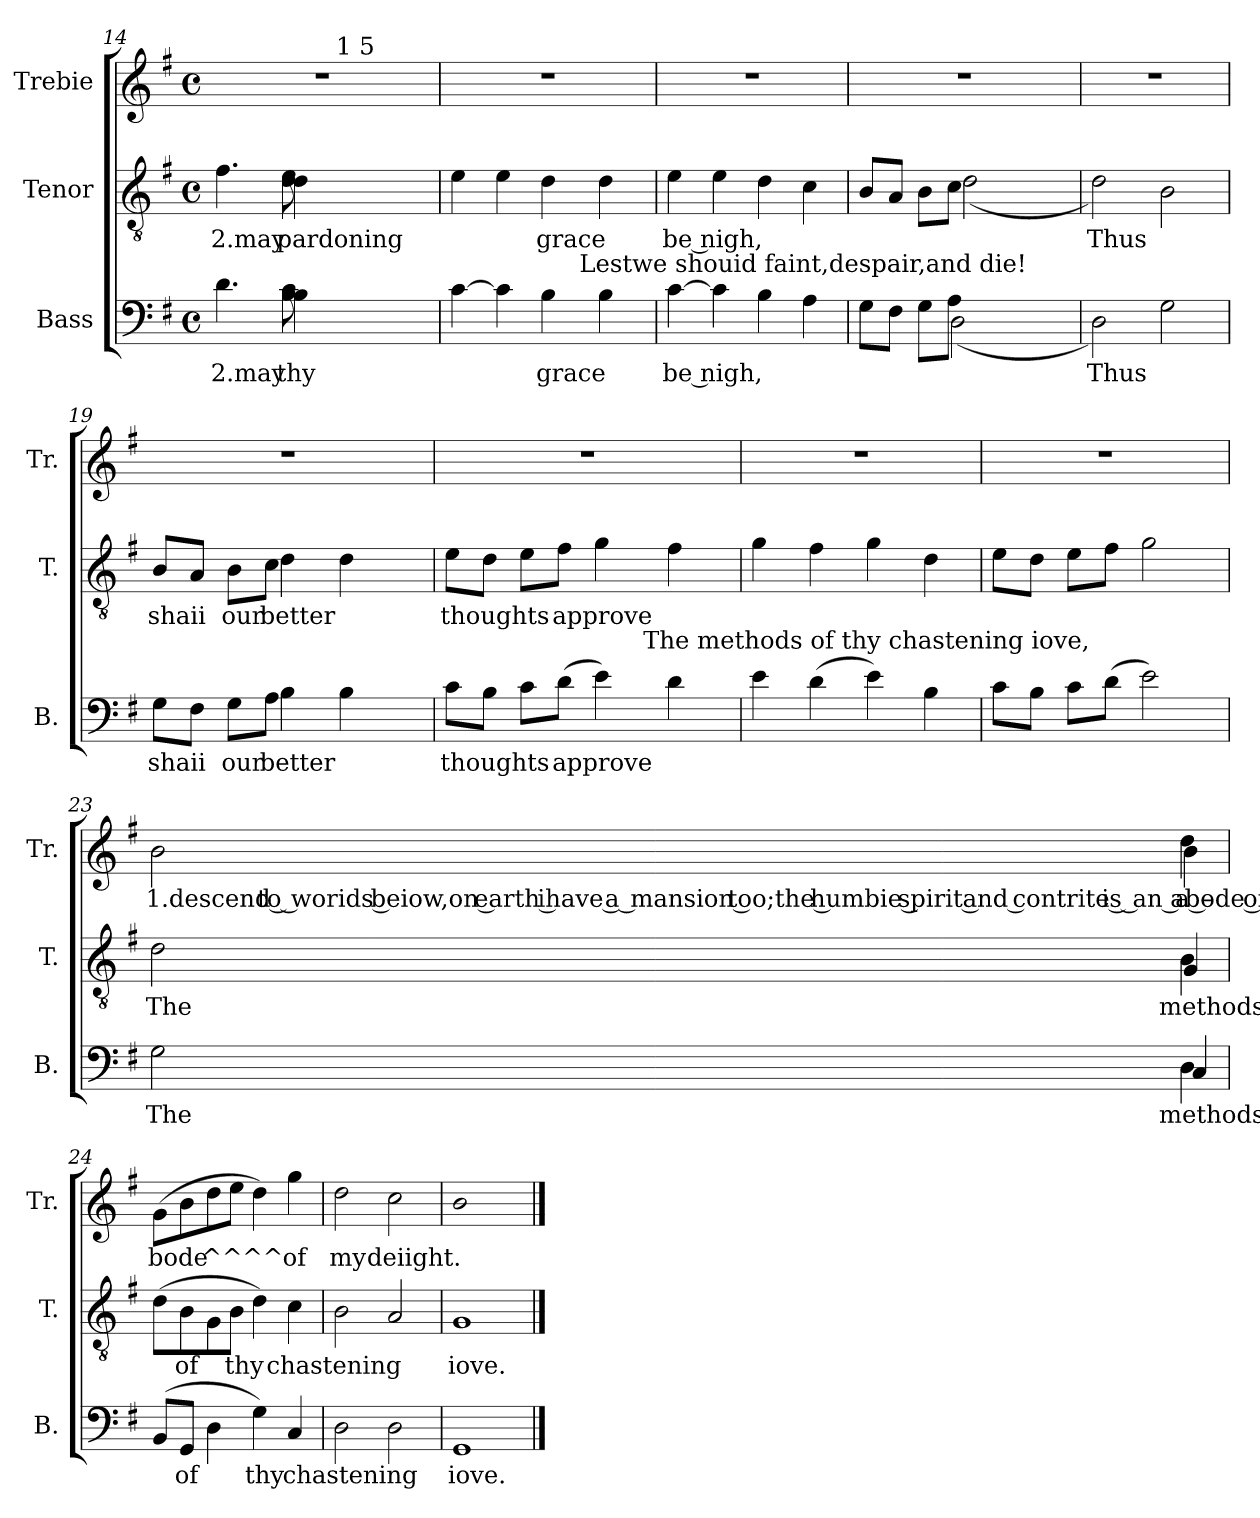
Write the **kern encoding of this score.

**kern	**text	**kern	**text	**kern	**text
*part3	*part3	*part2	*part2	*part1	*part1
*staff3	*staff3	*staff2	*staff2	*staff1	*staff1
*I"Bass	*	*I"Tenor	*	*I"Trebie	*
*I'B.	*	*I'T.	*	*I'Tr.	*
!!LO:LB:g=z
*clefF4	*	*clefGv2	*	*clefG2	*
*k[f#]	*	*k[f#]	*	*k[f#]	*
*G:	*	*G:	*	*G:	*
*M4/4	*	*M4/4	*	*M4/4	*
*met(c)	*	*met(c)	*	*met(c)	*
=14	=14	=14	=14	=14	=14
!	!LO:LY:a	!LO:N:head=solid	!LO:LY:b	!LO:N:vis=1	!
*^	*	*^	*	*^	*
*	*^	*	*	*^	*	*	*	*
4.d\	4.ryy	4.ryy	2.may	4.f#\	4.ryy	4.ryy	2.may	1r	2ryy	.
!LO:N:head=solid	!LO:N:head=solid	!LO:N:head=solid	!LO:LY:a	!LO:N:head=solid	!	!	!LO:LY:b	!	!	!
!	!	!	!	!	!	!	!LO:LY:b	!	!	!
8c\	4B\	4B\	thy	8e\	4d\	4d\	pardoning	.	.	.
4.ryy	.	.	.	4.ryy	.	.	.	.	16.ryy	.
!	!	!	!	!	!	!	!	!	!LO:TX:a:t=1 5	!
.	.	.	.	.	.	.	.	.	4ryy	.
.	4.ryy	4.ryy	.	.	4.ryy	4.ryy	.	.	.	.
.	.	.	.	.	.	.	.	.	8ryy	.
8ryy	.	.	.	8ryy	.	.	.	.	.	.
.	.	.	.	.	.	.	.	.	32ryy	.
=15	=15	=15	=15	=15	=15	=15	=15	=15	=15	=15
!LO:N:head=solid	!	!	!	!LO:N:head=solid	!	!	!	!	!	!
*	*v	*v	*	*	*	*	*	*v	*v	*
*	*	*	*v	*v	*v	*	*	*
[<4c\	2ryy	.	4e\	.	1r	.
!LO:N:head=solid	!	!	!LO:N:head=solid	!	!	!
4c\]	.	.	4e\	.	.	.
!LO:N:head=solid	!	!LO:LY:a	!	!LO:LY:b	!	!
4B\	8.ryy	grace	4d\	grace	.	.
!	!LO:TX:a:t=Lestwe shouid faint,despair,and die!	!	!	!	!	!
.	4ryy	.	.	.	.	.
!LO:N:head=solid	!	!	!	!	!	!
4B\	.	.	4d\	.	.	.
.	16ryy	.	.	.	.	.
=16	=16	=16	=16	=16	=16	=16
!LO:N:head=solid	!	!LO:LY:a:rj	!LO:N:head=solid	!LO:LY:b:rj	!	!
*v	*v	*	*	*	*	*
[<4c\	be nigh,	4e\	be nigh,	1r	.
!LO:N:head=solid	!	!LO:N:head=solid	!	!	!
4c\]	.	4e\	.	.	.
!LO:N:head=solid	!	!	!	!	!
4B\	.	4d\	.	.	.
!	!	!LO:N:head=solid	!	!	!
4A\	.	4c\	.	.	.
=17	=17	=17	=17	=17	=17
!LO:N:head=solid	!	!LO:N:head=solid	!	!LO:N:vis=1	!
*^	*	*^	*	*	*
8G\L	4.ryy	.	8B/L	4.ryy	.	1r	.
!LO:N:head=solid	!	!	!	!	!	!	!
8F#\J	.	.	8A/J	.	.	.	.
!LO:N:head=solid	!	!	!LO:N:head=solid	!	!	!	!
8G\L	.	.	8B\L	.	.	.	.
!	!	!	!LO:N:head=solid	!	!	!	!
8A\J	(>2D\	.	8c\J	(>2d\	.	.	.
8ryy	.	.	8ryy	.	.	.	.
4.ryy	.	.	4.ryy	.	.	.	.
.	8ryy	.	.	8ryy	.	.	.
=18	=18	=18	=18	=18	=18	=18	=18
!	!	!LO:LY:a	!	!	!LO:LY:b	!	!
*v	*v	*	*	*	*	*	*
*	*	*v	*v	*	*	*
2D\)	Thus	2d\)	Thus	1r	.
!	!	!LO:N:head=open	!	!	!
2G\	.	2B\	.	.	.
=19	=19	=19	=19	=19	=19
!LO:N:head=solid	!LO:LY:a	!LO:N:head=solid	!LO:LY:b	!LO:N:vis=1	!
*^	*	*^	*	*	*
8G\L	4.ryy	shaii	8B/L	4.ryy	shaii	1r	.
!LO:N:head=solid	!	!	!	!	!	!	!
8F#\J	.	.	8A/J	.	.	.	.
!LO:N:head=solid	!	!LO:LY:a	!LO:N:head=solid	!	!LO:LY:b	!	!
8G\L	.	our	8B\L	.	our	.	.
!	!LO:N:head=solid	!LO:LY:a	!LO:N:head=solid	!	!LO:LY:b	!	!
8A\J	4B\	better	8c\J	4d\	better	.	.
8ryy	.	.	8ryy	.	.	.	.
!	!LO:N:head=solid	!	!	!	!	!	!
4.ryy	4B\	.	4.ryy	4d\	.	.	.
.	8ryy	.	.	8ryy	.	.	.
=20	=20	=20	=20	=20	=20	=20	=20
!LO:N:head=solid	!	!LO:LY:a	!LO:N:head=solid	!	!LO:LY:b	!	!
*	*	*	*v	*v	*	*	*
8c\L	2ryy	thoughts	8e\L	thoughts	1r	.
!LO:N:head=solid	!	!	!	!	!	!
8B\J	.	.	8d\J	.	.	.
!LO:N:head=solid	!	!	!LO:N:head=solid	!	!	!
8c\L	.	.	8e\L	.	.	.
!	!	!LO:LY:a	!LO:N:head=solid	!LO:LY:b	!	!
(<8d\J	.	approve	8f#\J	approve	.	.
!LO:N:head=solid	!	!	!LO:N:head=solid	!	!	!
4e\)	8.ryy	.	4g\	.	.	.
!	!LO:TX:a:t=The methods of thy chastening iove,	!	!	!	!	!
.	4ryy	.	.	.	.	.
!	!	!	!LO:N:head=solid	!	!	!
4d\	.	.	4f#\	.	.	.
.	16ryy	.	.	.	.	.
=21	=21	=21	=21	=21	=21	=21
!LO:N:head=solid	!	!	!LO:N:head=solid	!	!	!
*v	*v	*	*	*	*	*
4e\	.	4g\	.	1r	.
!	!	!LO:N:head=solid	!	!	!
(<4d\	.	4f#\	.	.	.
!LO:N:head=solid	!	!LO:N:head=solid	!	!	!
4e\)	.	4g\	.	.	.
!LO:N:head=solid	!	!	!	!	!
4B\	.	4d\	.	.	.
=22	=22	=22	=22	=22	=22
!LO:N:head=solid	!	!LO:N:head=solid	!	!	!
8c\L	.	8e\L	.	1r	.
!LO:N:head=solid	!	!	!	!	!
8B\J	.	8d\J	.	.	.
!LO:N:head=solid	!	!LO:N:head=solid	!	!	!
8c\L	.	8e\L	.	.	.
!	!	!LO:N:head=solid	!	!	!
(<8d\J	.	8f#\J	.	.	.
!LO:N:head=open	!	!	!	!	!
2e\)	.	2g\	.	.	.
=23	=23	=23	=23	=23	=23
!	!LO:LY:a:rj	!	!LO:LY:b:rj	!LO:N:head=open	!LO:LY:b:rj
*^	*	*^	*	*^	*
2G\	2ryy	The	2d\	2ryy	The	2b\	2ryy	1.descend to worids beiow,on earth ihave a mansion too;the humbie spirit and contrite is an abode of my deiight, is
!	!LO:N:head=solid	!LO:LY:a	!LO:N:head=solid	!LO:N:head=solid	!LO:LY:b	!	!LO:N:head=solid	!LO:LY:b:rj
!	!	!	!	!	!	!	!	!LO:LY:b:rj
4D\	4C/	methods	4B\	4G/	methods	4dd\	4b\	a –
=24	=24	=24	=24	=24	=24	=24	=24	=24
!LO:N:head=solid	!	!	!	!	!	!LO:N:head=solid	!	!LO:LY:b
*v	*v	*	*	*	*	*v	*v	*
*	*	*v	*v	*	*	*
(>8BB/L	.	(>8d\L	.	(>8g\L	bode
!LO:N:head=solid	!LO:LY:a	!LO:N:head=solid	!LO:LY:b	!LO:N:head=solid	!
8GG/J	of	8B\	of	8b\	.
!	!	!LO:N:head=solid	!	!	!LO:LY:b
4D\	.	8G\	.	8dd\	^^^^
!	!	!LO:N:head=solid	!LO:LY:b	!LO:N:head=solid	!
.	.	8B\J	thy	8ee\J	.
!LO:N:head=solid	!LO:LY:a	!	!	!	!
4G\)	thy	4d\)	.	4dd\)	.
!LO:N:head=solid	!LO:LY:a	!LO:N:head=solid	!LO:LY:b	!LO:N:head=solid	!LO:LY:b:rj
4C/	chastening	4c\	chastening	4gg\	of
=25	=25	=25	=25	=25	=25
!	!	!LO:N:head=open	!	!	!LO:LY:b
2D\	.	2B\	.	2dd\	my
!	!	!	!	!	!LO:LY:b
2D\	.	2A/	.	2cc\	deiight.
=26	=26	=26	=26	=26	=26
!	!LO:LY:a	!	!LO:LY:b	!LO:N:head=open	!
1GG	iove.	1G	iove.	1b	.
==	==	==	==	==	==
*-	*-	*-	*-	*-	*-
